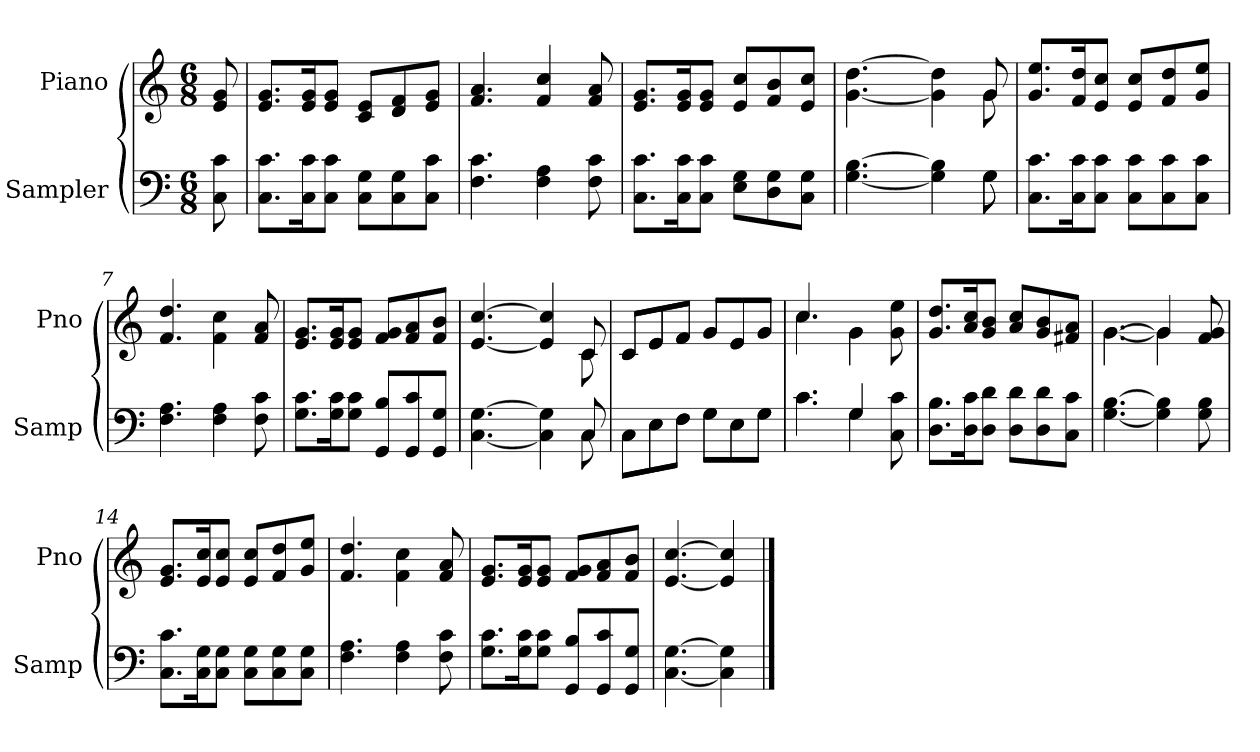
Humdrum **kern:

**kern	**kern
*part2	*part1
*staff2	*staff1
*I"Sampler	*I"Piano
*I'Samp	*I'Pno
*clefF4	*clefG2
*M6/8	*M6/8
=1	=1
8C 8c	8e 8g
=2	=2
8.C\ 8.c\L	8.e/ 8.g/L
16C\ 16c\K	16e/ 16g/K
8C\ 8c\J	8e/ 8g/J
8C\ 8G\L	8c/ 8e/L
8C\ 8G\	8d/ 8f/
8C\ 8c\J	8e/ 8g/J
=3	=3
4.F 4.c	4.f 4.a
4F 4A	4f 4cc
8F 8c	8f 8a
=4	=4
8.C\ 8.c\L	8.e/ 8.g/L
16C\ 16c\K	16e/ 16g/K
8C\ 8c\J	8e/ 8g/J
8E\ 8G\L	8e/ 8cc/L
8D\ 8G\	8f/ 8b/
8C\ 8G\J	8e/ 8cc/J
=5	=5
*^	*^
[4.G [4.B	8ryy	[4.g [4.dd	8ryy
*v	*v	*	*
*	*v	*v
4G] 4B]	4g] 4dd]
*^	*^
8G\	8G	8g/	8g
*v	*v	*	*
*	*v	*v
=6	=6
8.C\ 8.c\L	8.g/ 8.ee/L
16C\ 16c\K	16f/ 16dd/K
8C\ 8c\J	8e/ 8cc/J
8C\ 8c\L	8e/ 8cc/L
8C\ 8c\	8f/ 8dd/
8C\ 8c\J	8g/ 8ee/J
=7	=7
4.F 4.A	4.f 4.dd
4F 4A	4f\ 4cc\
8F 8c	8f 8a
=8	=8
8.G\ 8.c\L	8.e/ 8.g/L
16G\ 16c\K	16e/ 16g/K
8G\ 8c\J	8e/ 8g/J
8GG/ 8B/L	8f/ 8g/L
8GG/ 8c/	8f/ 8a/
8GG/ 8G/J	8f/ 8b/J
=9	=9
*^	*^
[4.C [4.G	8ryy	[4.e [4.cc	8ryy
*v	*v	*	*
*	*v	*v
4C] 4G]	4e] 4cc]
*^	*^
8C/	8C	8c/	8c
=10	=10	=10	=10
8C\L	8C\L	8c/L	8c/L
8E\	8E\	8e/	8e/
8F\J	8F\J	8f/J	8f/J
8G\L	8G\L	8g/L	8g/L
8E\	8E\	8e/	8e/
8G\J	8G\J	8g/J	8g/J
=11	=11	=11	=11
4.c\	4.c	4.cc/	4.cc
4G/	4G	4g\	4g
8C 8c	8ryy	8g 8ee	8ryy
*v	*v	*	*
*	*v	*v
=12	=12
8.D\ 8.B\L	8.g/ 8.dd/L
16D\ 16c\K	16a/ 16cc/K
8D\ 8d\J	8g/ 8b/J
8D\ 8d\L	8a/ 8cc/L
8D\ 8d\	8g/ 8b/
8C\ 8c\J	8f#X/ 8a/J
=13	=13
*	*^
[4.G [4.B	[4.g\	[4.g
4G] 4B]	4g/]	4g]
8G 8B	8f 8g	8ryy
*	*v	*v
=14	=14
8.C\ 8.c\L	8.e/ 8.g/L
16C\ 16G\K	16e/ 16cc/K
8C\ 8G\J	8e/ 8cc/J
8C\ 8G\L	8e/ 8cc/L
8C\ 8G\	8f/ 8dd/
8C\ 8G\J	8g/ 8ee/J
=15	=15
4.F 4.A	4.f 4.dd
4F 4A	4f\ 4cc\
8F 8c	8f 8a
=16	=16
8.G\ 8.c\L	8.e/ 8.g/L
16G\ 16c\K	16e/ 16g/K
8G\ 8c\J	8e/ 8g/J
8GG/ 8B/L	8f/ 8g/L
8GG/ 8c/	8f/ 8a/
8GG/ 8G/J	8f/ 8b/J
=17	=17
[4.C [4.G	[4.e [4.cc
4C] 4G]	4e] 4cc]
==	==
*-	*-
